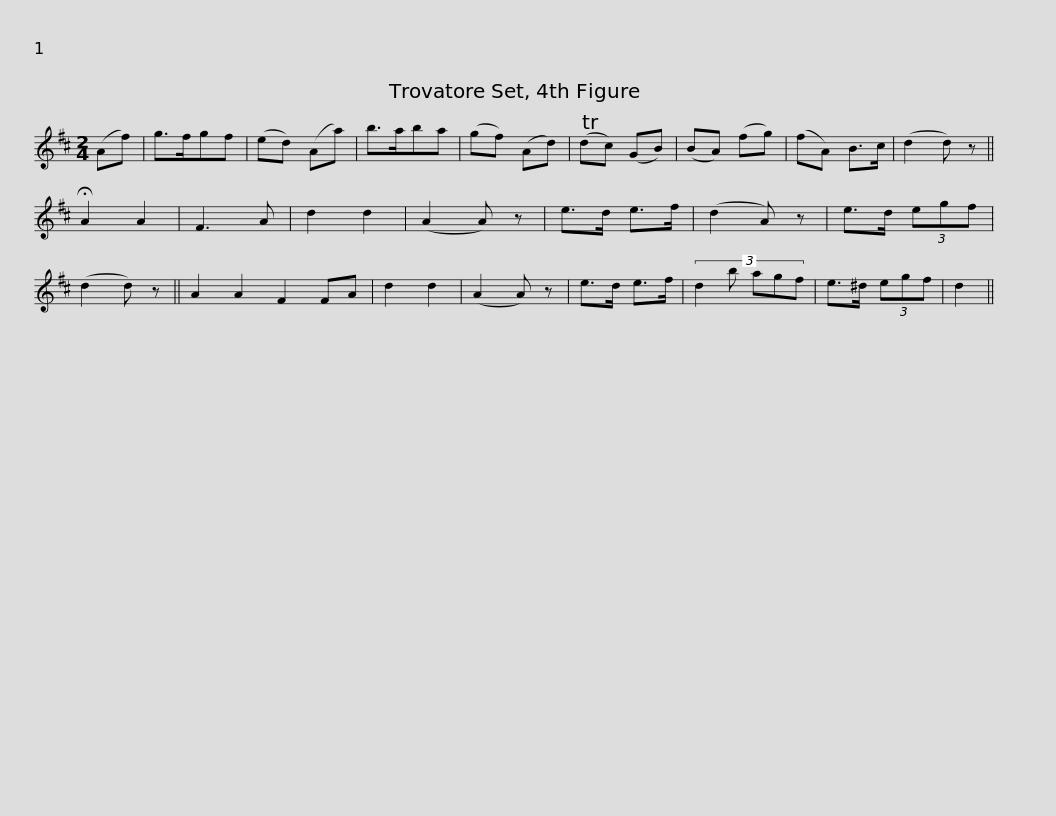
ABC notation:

X:1
L:1/8
M:2/4
I:linebreak $
K:D
V:1 treble
V:1
 (Af) | g>fgf | (ed) (Aa) | b>aba | (gf) (Ad) | %5
 (Tdc) (GB) | (BA) (fg) | (fA) B>c | (d2 d) z || !fermata!A2 A2 | %10
 F3 A |$ d2 d2 | (A2 A) z | e>d e>f | (d2 A) z | %15
 e>d (3egf | (d2 d) z || A2 A2 F2 FA | d2 d2 | (A2 A) z | %20
 e>d e>f | (3:2:5d2 b agf |$ e>^d (3egf | d2 || %24
